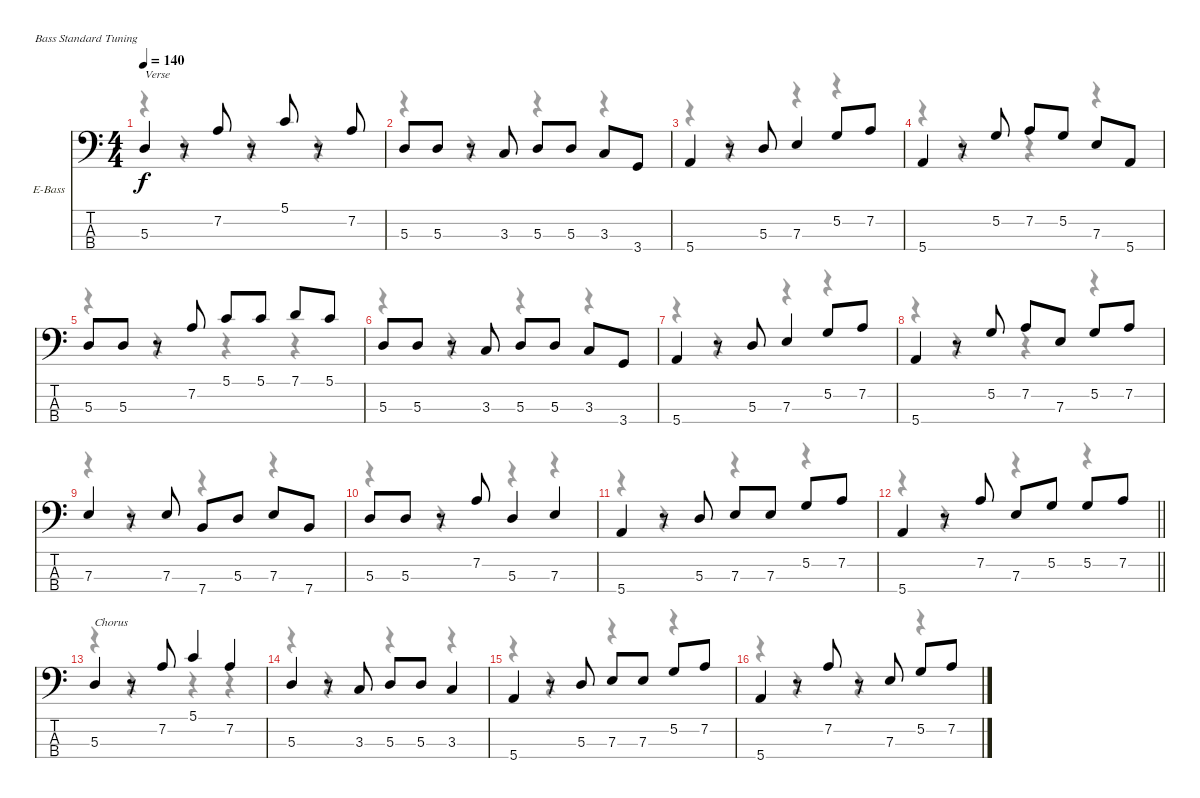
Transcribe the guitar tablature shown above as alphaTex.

\bracketExtendMode nobrackets
\firstSystemTrackNameOrientation horizontal
\otherSystemsTrackNameOrientation horizontal
\track ("Bass" "E-Bass") {instrument electricbassfinger}
\staff {score tabs}
\tuning (G2 D2 A1 E1)
\voice
\ts (4 4)
\tempo 140
\clef f4
\ks c
5.3.4{txt "Verse" dy f} r.8 7.2.8 r.8 5.1.8 r.8 7.2.8 |
5.3.8 5.3.8 r.8 3.3.8 5.3.8 5.3.8 3.3.8 3.4.8 |
5.4.4 r.8 5.3.8 7.3.4 5.2.8 7.2.8 |
5.4.4 r.8 5.2.8 7.2.8 5.2.8 7.3.8 5.4.8 |
5.3.8 5.3.8 r.8 7.2.8 5.1.8 5.1.8 7.1.8 5.1.8 |
5.3.8 5.3.8 r.8 3.3.8 5.3.8 5.3.8 3.3.8 3.4.8 |
5.4.4 r.8 5.3.8 7.3.4 5.2.8 7.2.8 |
5.4.4 r.8 5.2.8 7.2.8 7.3.8 5.2.8 7.2.8 |
7.3.4 r.8 7.3.8 7.4.8 5.3.8 7.3.8 7.4.8 |
5.3.8 5.3.8 r.8 7.2.8 5.3.4 7.3.4 |
5.4.4 r.8 5.3.8 7.3.8 7.3.8 5.2.8 7.2.8 |
\barLineRight lightlight
5.4.4 r.8 7.2.8 7.3.8 5.2.8 5.2.8 7.2.8 |
5.3.4{txt "Chorus"} r.8 7.2.8 5.1.4 7.2.4 |
5.3.4 r.8 3.3.8 5.3.8 5.3.8 3.3.4 |
5.4.4 r.8 5.3.8 7.3.8 7.3.8 5.2.8 7.2.8 |
5.4.4 r.8 7.2.8 r.8 7.3.8 5.2.8 7.2.8
\voice
\clef f4
\ottava regular
\simile none
\ks c
r.4{dy mf} r.4 r.4 r.4 |
r.4 r.4 r.4 r.4 |
r.4 r.4 r.4 r.4 |
r.4 r.4 r.4 r.4 |
r.4 r.4 r.4 r.4 |
r.4 r.4 r.4 r.4 |
r.4 r.4 r.4 r.4 |
r.4 r.4 r.4 r.4 |
r.4 r.4 r.4 r.4 |
r.4 r.4 r.4 r.4 |
r.4 r.4 r.4 r.4 |
\barLineRight lightlight
r.4 r.4 r.4 r.4 |
r.4 r.4 r.4 r.4 |
r.4 r.4 r.4 r.4 |
r.4 r.4 r.4 r.4 |
r.4 r.4 r.4 r.4
